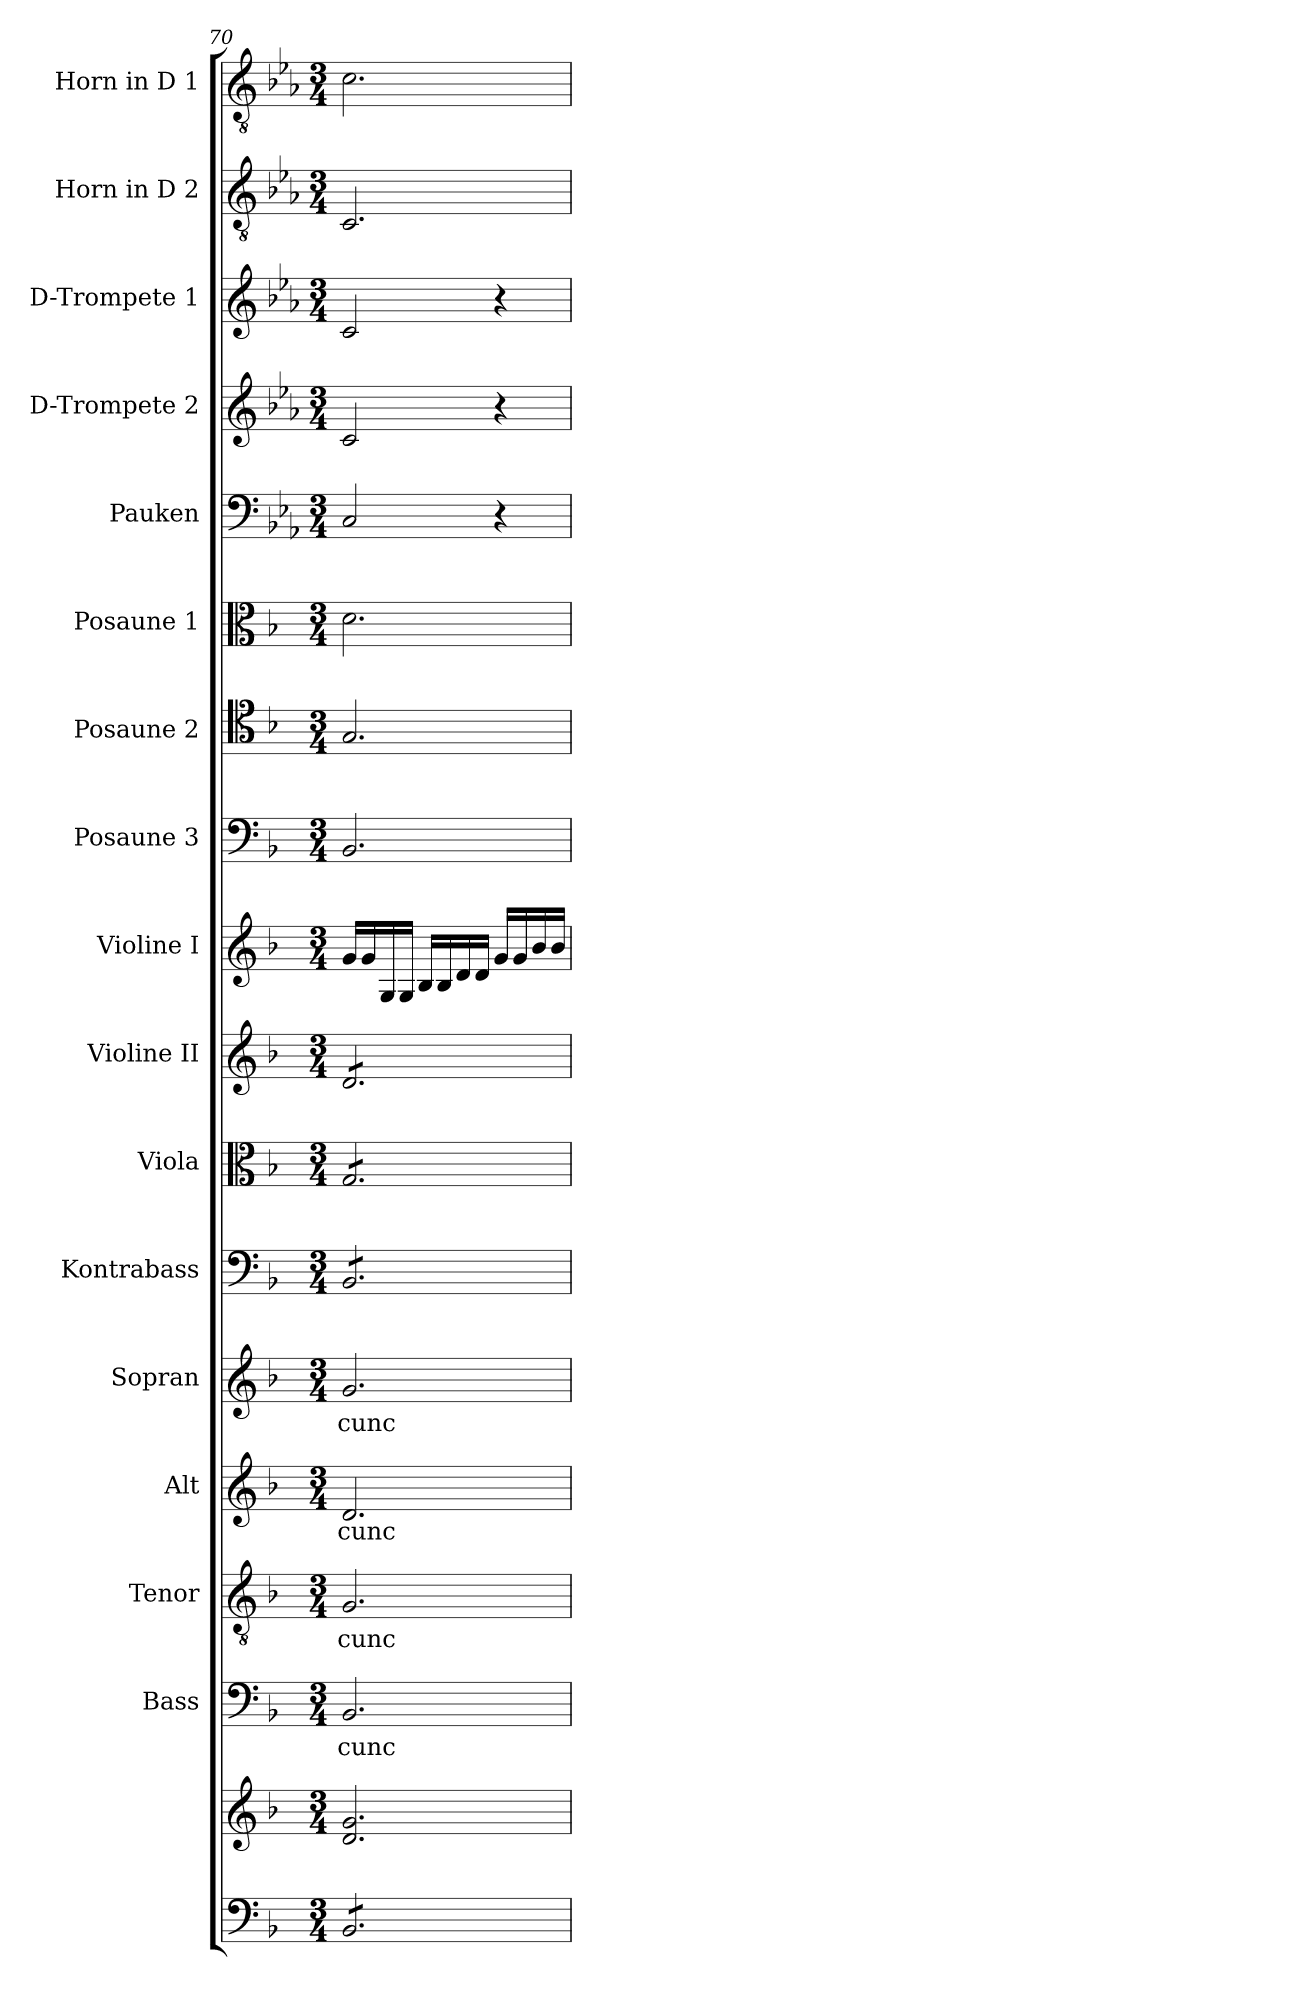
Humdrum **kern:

**kern	**kern	**kern	**text	**kern	**text	**kern	**text	**kern	**text	**kern	**kern	**kern	**kern	**kern	**kern	**kern	**kern	**kern	**kern	**kern	**kern
*part17	*part17	*part16	*part16	*part15	*part15	*part14	*part14	*part13	*part13	*part12	*part11	*part10	*part9	*part8	*part7	*part6	*part5	*part4	*part3	*part2	*part1
*staff18	*staff17	*staff16	*staff16	*staff15	*staff15	*staff14	*staff14	*staff13	*staff13	*staff12	*staff11	*staff10	*staff9	*staff8	*staff7	*staff6	*staff5	*staff4	*staff3	*staff2	*staff1
*	*	*I"Bass	*	*I"Tenor	*	*I"Alt	*	*I"Sopran	*	*I"Kontrabass	*I"Viola	*I"Violine II	*I"Violine I	*I"Posaune 3	*I"Posaune 2	*I"Posaune 1	*I"Pauken	*I"D-Trompete 2	*I"D-Trompete 1	*I"Horn in D 2	*I"Horn in D 1
*	*	*I'B.	*	*I'T.	*	*I'A.	*	*I'S.	*	*I'Kb.	*I'Vla.	*I'Vl. II	*I'Vl. I	*I'Pos. 3	*I'Pos. 2	*I'Pos. 1	*I'Pk.	*I'D Trp. 2	*I'D Trp. 1	*I'Hrn. 2	*I'Hrn. 1
*clefF4	*clefG2	*clefF4	*	*clefGv2	*	*clefG2	*	*clefG2	*	*clefF4	*clefC3	*clefG2	*clefG2	*clefF4	*clefC4	*clefC3	*clefF4	*clefG2	*clefG2	*clefGv2	*clefGv2
*	*	*	*	*	*	*	*	*	*	*ITrd7c12	*	*	*	*	*	*	*ITrd-1c-2	*ITrd-1c-2	*ITrd-1c-2	*ITrd-1c-2	*ITrd-1c-2
*k[b-]	*k[b-]	*k[b-]	*	*k[b-]	*	*k[b-]	*	*k[b-]	*	*k[b-]	*k[b-]	*k[b-]	*k[b-]	*k[b-]	*k[b-]	*k[b-]	*k[b-]	*k[b-]	*k[b-]	*k[b-]	*k[b-]
*F:	*F:	*F:	*	*F:	*	*F:	*	*F:	*	*F:	*F:	*F:	*F:	*F:	*F:	*F:	*F:	*F:	*F:	*F:	*F:
*M3/4	*M3/4	*M3/4	*	*M3/4	*	*M3/4	*	*M3/4	*	*M3/4	*M3/4	*M3/4	*M3/4	*M3/4	*M3/4	*M3/4	*M3/4	*M3/4	*M3/4	*M3/4	*M3/4
=70	=70	=70	=70	=70	=70	=70	=70	=70	=70	=70	=70	=70	=70	=70	=70	=70	=70	=70	=70	=70	=70
!	!	!	!LO:LY:b	!	!LO:LY:b	!	!LO:LY:b	!	!LO:LY:b	!	!	!	!	!	!	!	!	!	!	!	!
*tremolo	*	*	*	*	*	*	*	*	*	*	*	*	*	*	*	*	*	*	*	*	*
*	*	*	*	*	*	*	*	*	*	*tremolo	*	*	*	*	*	*	*	*	*	*	*
*	*	*	*	*	*	*	*	*	*	*	*tremolo	*	*	*	*	*	*	*	*	*	*
*	*	*	*	*	*	*	*	*	*	*	*	*tremolo	*	*	*	*	*	*	*	*	*
8BB-/L	2.d/ 2.g/	2.BB-/	cunc-	2.G/	cunc-	2.d/	cunc-	2.g/	cunc-	8BBB-/L	8G/L	8d/L	16g/LL	2.BB-/	2.G/	2.d\	2D/	2d/	2d/	2.D/	2.d\
.	.	.	.	.	.	.	.	.	.	.	.	.	16g/	.	.	.	.	.	.	.	.
8BB-/	.	.	.	.	.	.	.	.	.	8BBB-/	8G/	8d/	16G/	.	.	.	.	.	.	.	.
.	.	.	.	.	.	.	.	.	.	.	.	.	16G/JJ	.	.	.	.	.	.	.	.
8BB-/	.	.	.	.	.	.	.	.	.	8BBB-/	8G/	8d/	16B-/LL	.	.	.	.	.	.	.	.
.	.	.	.	.	.	.	.	.	.	.	.	.	16B-/	.	.	.	.	.	.	.	.
8BB-/	.	.	.	.	.	.	.	.	.	8BBB-/	8G/	8d/	16d/	.	.	.	.	.	.	.	.
.	.	.	.	.	.	.	.	.	.	.	.	.	16d/JJ	.	.	.	.	.	.	.	.
8BB-/	.	.	.	.	.	.	.	.	.	8BBB-/	8G/	8d/	16g/LL	.	.	.	4r	4r	4r	.	.
.	.	.	.	.	.	.	.	.	.	.	.	.	16g/	.	.	.	.	.	.	.	.
8BB-/J	.	.	.	.	.	.	.	.	.	8BBB-/J	8G/J	8d/J	16b-/	.	.	.	.	.	.	.	.
*	*	*	*	*	*	*	*	*	*	*	*	*Xtremolo	*	*	*	*	*	*	*	*	*
*	*	*	*	*	*	*	*	*	*	*	*Xtremolo	*	*	*	*	*	*	*	*	*	*
*	*	*	*	*	*	*	*	*	*	*Xtremolo	*	*	*	*	*	*	*	*	*	*	*
*Xtremolo	*	*	*	*	*	*	*	*	*	*	*	*	*	*	*	*	*	*	*	*	*
.	.	.	.	.	.	.	.	.	.	.	.	.	16b-/JJ	.	.	.	.	.	.	.	.
=	=	=	=	=	=	=	=	=	=	=	=	=	=	=	=	=	=	=	=	=	=
*-	*-	*-	*-	*-	*-	*-	*-	*-	*-	*-	*-	*-	*-	*-	*-	*-	*-	*-	*-	*-	*-
